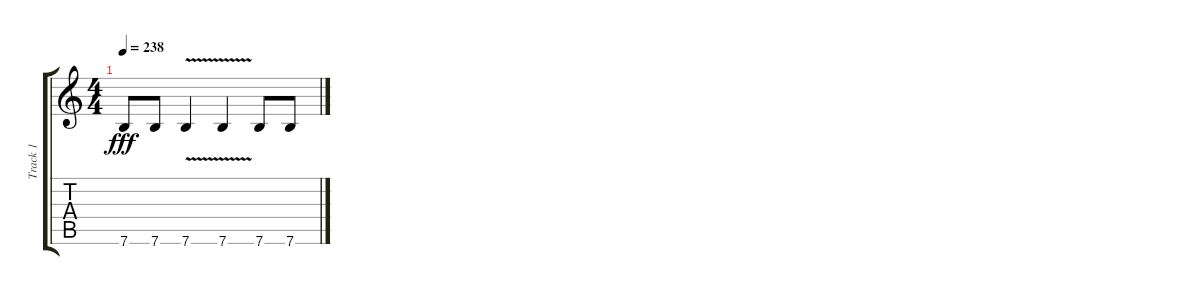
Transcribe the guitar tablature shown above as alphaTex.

\track ("Track 1" "Track 1") {instrument overdrivenguitar}
\staff {score tabs}
\tuning (E4 B3 G3 D3 A2 E2) {hide}
\ts (4 4)
\tempo 238
\clef g2
\ks c
7.6.8{dy fff} 7.6.8 7.6{v}.4 7.6{v}.4 7.6.8 7.6.8
